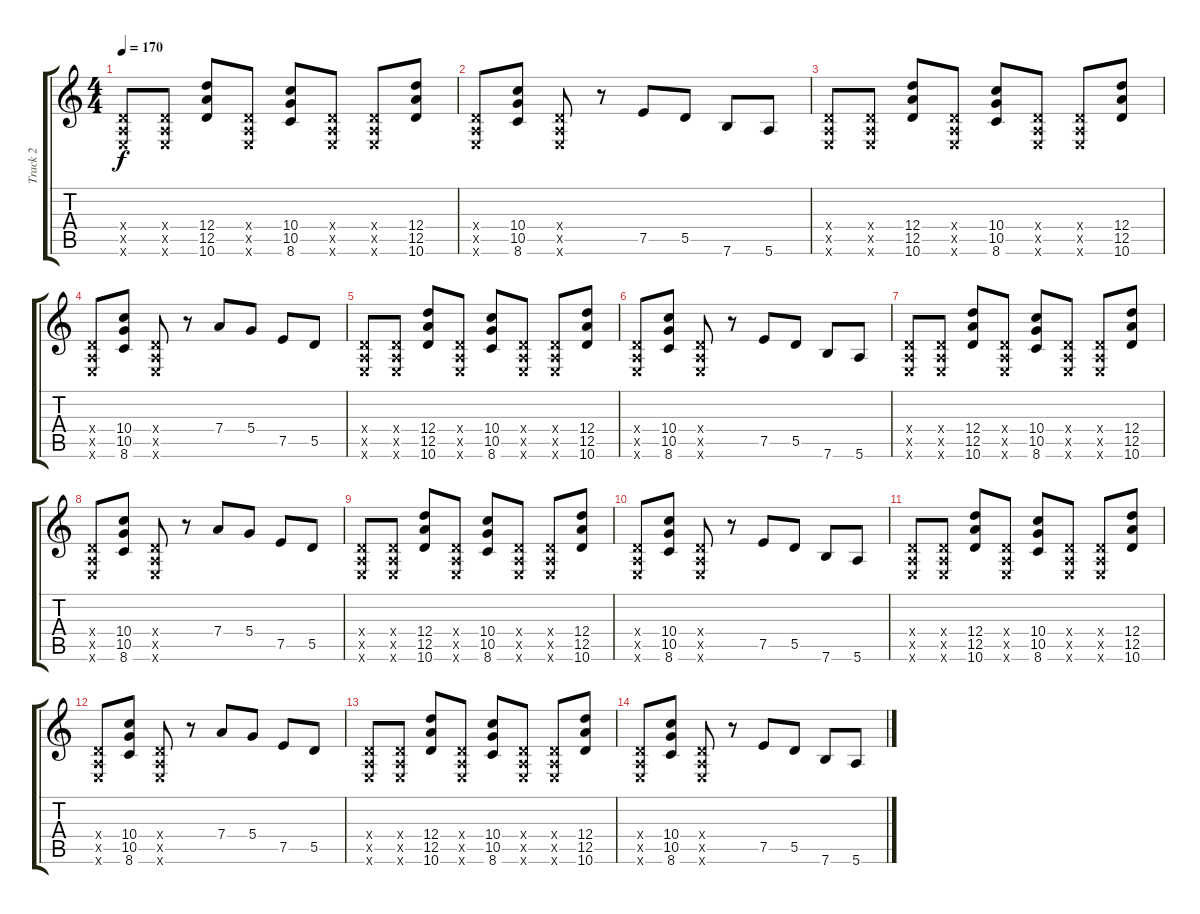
\track ("Track 2" "Track 2") {mute instrument overdrivenguitar}
\staff {score tabs}
\tuning (E4 B3 G3 D3 A2 E2) {hide}
\ts (4 4)
\tempo 170
\clef g2
\ks c
(0.4{x} 0.5{x} 0.6{x}).8{dy f} (0.4{x} 0.5{x} 0.6{x}).8 (12.4 12.5 10.6).8 (0.4{x} 0.5{x} 0.6{x}).8 (10.4 10.5 8.6).8 (0.4{x} 0.5{x} 0.6{x}).8 (0.4{x} 0.5{x} 0.6{x}).8 (12.4 12.5 10.6).8 |
(0.4{x} 0.5{x} 0.6{x}).8 (10.4 10.5 8.6).8 (0.4{x} 0.5{x} 0.6{x}).8 r.8 7.5.8 5.5.8 7.6.8 5.6.8 |
(0.4{x} 0.5{x} 0.6{x}).8 (0.4{x} 0.5{x} 0.6{x}).8 (12.4 12.5 10.6).8 (0.4{x} 0.5{x} 0.6{x}).8 (10.4 10.5 8.6).8 (0.4{x} 0.5{x} 0.6{x}).8 (0.4{x} 0.5{x} 0.6{x}).8 (12.4 12.5 10.6).8 |
(0.4{x} 0.5{x} 0.6{x}).8 (10.4 10.5 8.6).8 (0.4{x} 0.5{x} 0.6{x}).8 r.8 7.4.8 5.4.8 7.5.8 5.5.8 |
(0.4{x} 0.5{x} 0.6{x}).8 (0.4{x} 0.5{x} 0.6{x}).8 (12.4 12.5 10.6).8 (0.4{x} 0.5{x} 0.6{x}).8 (10.4 10.5 8.6).8 (0.4{x} 0.5{x} 0.6{x}).8 (0.4{x} 0.5{x} 0.6{x}).8 (12.4 12.5 10.6).8 |
(0.4{x} 0.5{x} 0.6{x}).8 (10.4 10.5 8.6).8 (0.4{x} 0.5{x} 0.6{x}).8 r.8 7.5.8 5.5.8 7.6.8 5.6.8 |
(0.4{x} 0.5{x} 0.6{x}).8 (0.4{x} 0.5{x} 0.6{x}).8 (12.4 12.5 10.6).8 (0.4{x} 0.5{x} 0.6{x}).8 (10.4 10.5 8.6).8 (0.4{x} 0.5{x} 0.6{x}).8 (0.4{x} 0.5{x} 0.6{x}).8 (12.4 12.5 10.6).8 |
(0.4{x} 0.5{x} 0.6{x}).8 (10.4 10.5 8.6).8 (0.4{x} 0.5{x} 0.6{x}).8 r.8 7.4.8 5.4.8 7.5.8 5.5.8 |
(0.4{x} 0.5{x} 0.6{x}).8 (0.4{x} 0.5{x} 0.6{x}).8 (12.4 12.5 10.6).8 (0.4{x} 0.5{x} 0.6{x}).8 (10.4 10.5 8.6).8 (0.4{x} 0.5{x} 0.6{x}).8 (0.4{x} 0.5{x} 0.6{x}).8 (12.4 12.5 10.6).8 |
(0.4{x} 0.5{x} 0.6{x}).8 (10.4 10.5 8.6).8 (0.4{x} 0.5{x} 0.6{x}).8 r.8 7.5.8 5.5.8 7.6.8 5.6.8 |
(0.4{x} 0.5{x} 0.6{x}).8 (0.4{x} 0.5{x} 0.6{x}).8 (12.4 12.5 10.6).8 (0.4{x} 0.5{x} 0.6{x}).8 (10.4 10.5 8.6).8 (0.4{x} 0.5{x} 0.6{x}).8 (0.4{x} 0.5{x} 0.6{x}).8 (12.4 12.5 10.6).8 |
(0.4{x} 0.5{x} 0.6{x}).8 (10.4 10.5 8.6).8 (0.4{x} 0.5{x} 0.6{x}).8 r.8 7.4.8 5.4.8 7.5.8 5.5.8 |
(0.4{x} 0.5{x} 0.6{x}).8 (0.4{x} 0.5{x} 0.6{x}).8 (12.4 12.5 10.6).8 (0.4{x} 0.5{x} 0.6{x}).8 (10.4 10.5 8.6).8 (0.4{x} 0.5{x} 0.6{x}).8 (0.4{x} 0.5{x} 0.6{x}).8 (12.4 12.5 10.6).8 |
(0.4{x} 0.5{x} 0.6{x}).8 (10.4 10.5 8.6).8 (0.4{x} 0.5{x} 0.6{x}).8 r.8 7.5.8 5.5.8 7.6.8 5.6.8
